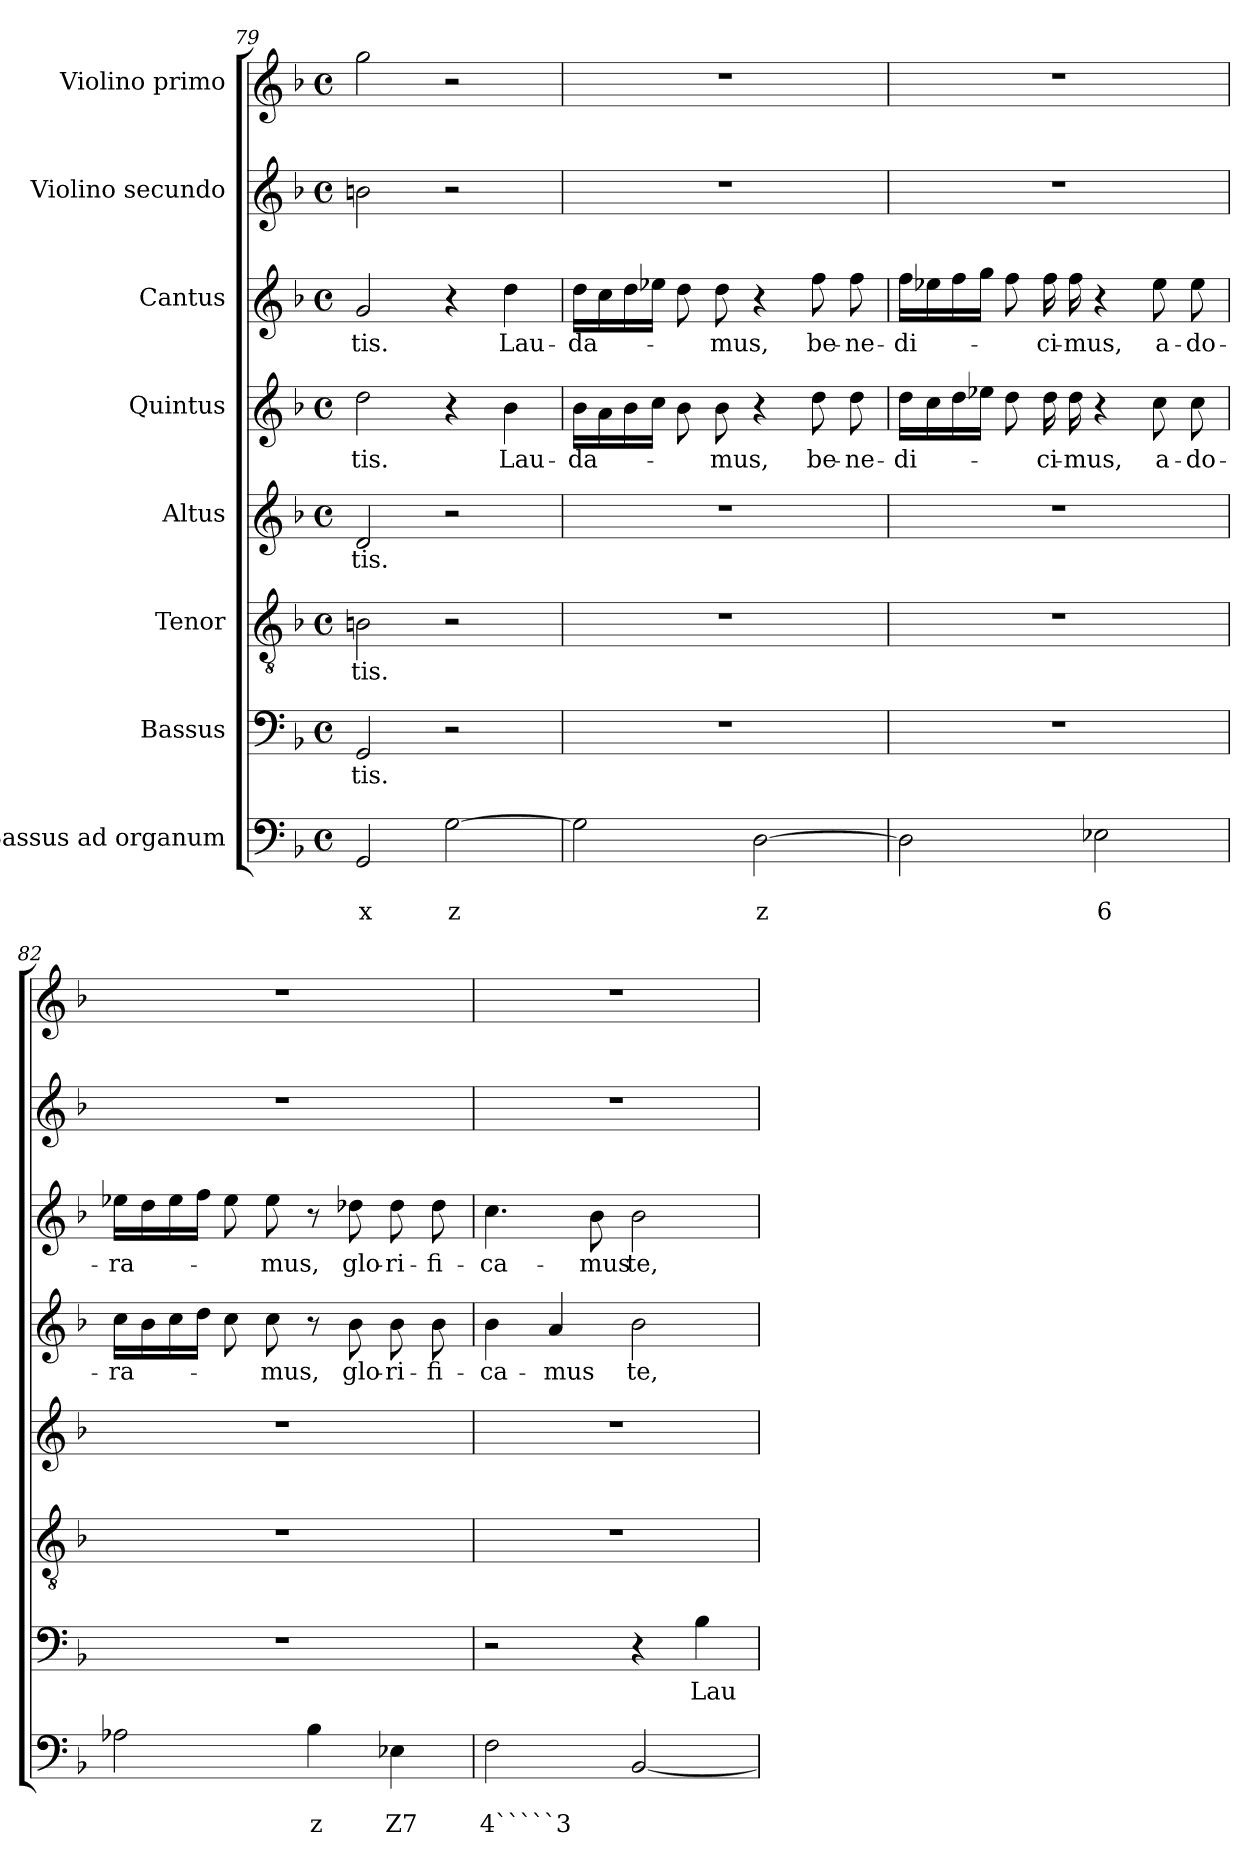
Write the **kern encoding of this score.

**kern	**text	**text	**kern	**text	**kern	**text	**kern	**text	**kern	**text	**kern	**text	**kern	**kern
*part8	*part8	*part8	*part7	*part7	*part6	*part6	*part5	*part5	*part4	*part4	*part3	*part3	*part2	*part1
*staff8	*staff8	*staff8	*staff7	*staff7	*staff6	*staff6	*staff5	*staff5	*staff4	*staff4	*staff3	*staff3	*staff2	*staff1
*I"Bassus ad  organum	*	*	*I"Bassus	*	*I"Tenor	*	*I"Altus	*	*I"Quintus	*	*I"Cantus	*	*I"Violino secundo	*I"Violino primo
!!LO:PB:g=z
*clefF4	*	*	*clefF4	*	*clefGv2	*	*clefG2	*	*clefG2	*	*clefG2	*	*clefG2	*clefG2
*k[b-]	*	*	*k[b-]	*	*k[b-]	*	*k[b-]	*	*k[b-]	*	*k[b-]	*	*k[b-]	*k[b-]
*F:	*	*	*F:	*	*F:	*	*F:	*	*F:	*	*F:	*	*F:	*F:
*M4/4	*	*	*M4/4	*	*M4/4	*	*M4/4	*	*M4/4	*	*M4/4	*	*M4/4	*M4/4
*met(c)	*	*	*met(c)	*	*met(c)	*	*met(c)	*	*met(c)	*	*met(c)	*	*met(c)	*met(c)
=79	=79	=79	=79	=79	=79	=79	=79	=79	=79	=79	=79	=79	=79	=79
!	!	!LO:LY:b	!	!LO:LY:b	!	!LO:LY:b	!	!LO:LY:b	!	!LO:LY:b	!	!LO:LY:b	!	!
2GG/	.	x	2GG/	-tis.	2Bn\	-tis.	2d/	-tis.	2dd\	-tis.	2g/	-tis.	2bn\	2gg\
!	!	!LO:LY:b	!	!	!	!	!	!	!	!	!	!	!	!
[2G\	.	z	2r	.	2r	.	2r	.	4r	.	4r	.	2r	2r
!	!	!	!	!	!	!	!	!	!	!LO:LY:b	!	!LO:LY:b	!	!
.	.	.	.	.	.	.	.	.	4b-\	Lau-	4dd\	Lau-	.	.
=80	=80	=80	=80	=80	=80	=80	=80	=80	=80	=80	=80	=80	=80	=80
!	!	!	!	!	!	!	!	!	!	!LO:LY:b	!	!LO:LY:b	!	!
2G\]	.	.	1r	.	1r	.	1r	.	16b-\LL	-da-	16dd\LL	-da-	1r	1r
.	.	.	.	.	.	.	.	.	16a\	.	16cc\	.	.	.
.	.	.	.	.	.	.	.	.	16b-\	.	16dd\	.	.	.
.	.	.	.	.	.	.	.	.	16cc\JJ	.	16ee-X\JJ	.	.	.
.	.	.	.	.	.	.	.	.	8b-\	.	8dd\	.	.	.
!	!	!	!	!	!	!	!	!	!	!LO:LY:b	!	!LO:LY:b	!	!
.	.	.	.	.	.	.	.	.	8b-\	-mus,	8dd\	-mus,	.	.
!	!	!LO:LY:b	!	!	!	!	!	!	!	!	!	!	!	!
[2D\	.	z	.	.	.	.	.	.	4r	.	4r	.	.	.
!	!	!	!	!	!	!	!	!	!	!LO:LY:b	!	!LO:LY:b	!	!
.	.	.	.	.	.	.	.	.	8dd\	be-	8ff\	be-	.	.
!	!	!	!	!	!	!	!	!	!	!LO:LY:b	!	!LO:LY:b	!	!
.	.	.	.	.	.	.	.	.	8dd\	-ne-	8ff\	-ne-	.	.
=81	=81	=81	=81	=81	=81	=81	=81	=81	=81	=81	=81	=81	=81	=81
!	!	!	!	!	!	!	!	!	!	!LO:LY:b	!	!LO:LY:b	!	!
2D\]	.	.	1r	.	1r	.	1r	.	16dd\LL	-di-	16ff\LL	-di-	1r	1r
.	.	.	.	.	.	.	.	.	16cc\	.	16ee-X\	.	.	.
.	.	.	.	.	.	.	.	.	16dd\	.	16ff\	.	.	.
.	.	.	.	.	.	.	.	.	16ee-X\JJ	.	16gg\JJ	.	.	.
.	.	.	.	.	.	.	.	.	8dd\	.	8ff\	.	.	.
!	!	!	!	!	!	!	!	!	!	!LO:LY:b	!	!LO:LY:b	!	!
.	.	.	.	.	.	.	.	.	16dd\	-ci-	16ff\	-ci-	.	.
!	!	!	!	!	!	!	!	!	!	!LO:LY:b	!	!LO:LY:b	!	!
.	.	.	.	.	.	.	.	.	16dd\	-mus,	16ff\	-mus,	.	.
!	!	!LO:LY:b	!	!	!	!	!	!	!	!	!	!	!	!
2E-X\	.	6	.	.	.	.	.	.	4r	.	4r	.	.	.
!	!	!	!	!	!	!	!	!	!	!LO:LY:b	!	!LO:LY:b	!	!
.	.	.	.	.	.	.	.	.	8cc\	a-	8ee-\	a-	.	.
!	!	!	!	!	!	!	!	!	!	!LO:LY:b	!	!LO:LY:b	!	!
.	.	.	.	.	.	.	.	.	8cc\	-do-	8ee-\	-do-	.	.
=82	=82	=82	=82	=82	=82	=82	=82	=82	=82	=82	=82	=82	=82	=82
!	!	!	!	!	!	!	!	!	!	!LO:LY:b	!	!LO:LY:b	!	!
2A-X\	.	.	1r	.	1r	.	1r	.	16cc\LL	-ra-	16ee-X\LL	-ra-	1r	1r
.	.	.	.	.	.	.	.	.	16b-\	.	16dd\	.	.	.
.	.	.	.	.	.	.	.	.	16cc\	.	16ee-\	.	.	.
.	.	.	.	.	.	.	.	.	16dd\JJ	.	16ff\JJ	.	.	.
.	.	.	.	.	.	.	.	.	8cc\	.	8ee-\	.	.	.
!	!	!	!	!	!	!	!	!	!	!LO:LY:b	!	!LO:LY:b	!	!
.	.	.	.	.	.	.	.	.	8cc\	-mus,	8ee-\	-mus,	.	.
!	!	!LO:LY:b	!	!	!	!	!	!	!	!	!	!	!	!
4B-\	.	z	.	.	.	.	.	.	8r	.	8r	.	.	.
!	!	!	!	!	!	!	!	!	!	!LO:LY:b	!	!LO:LY:b	!	!
.	.	.	.	.	.	.	.	.	8b-\	glo-	8dd-X\	glo-	.	.
!	!	!LO:LY:b	!	!	!	!	!	!	!	!LO:LY:b	!	!LO:LY:b	!	!
4E-X\	.	Z7	.	.	.	.	.	.	8b-\	-ri-	8dd-\	-ri-	.	.
!	!	!	!	!	!	!	!	!	!	!LO:LY:b	!	!LO:LY:b	!	!
.	.	.	.	.	.	.	.	.	8b-\	-fi-	8dd-\	-fi-	.	.
!!LO:LB:g=z
=83	=83	=83	=83	=83	=83	=83	=83	=83	=83	=83	=83	=83	=83	=83
!	!	!LO:LY:b	!	!	!	!	!	!	!	!LO:LY:b	!	!LO:LY:b	!	!
2F\	.	4`````3	2r	.	1r	.	1r	.	4b-\	-ca-	4.cc\	-ca-	1r	1r
!	!	!	!	!	!	!	!	!	!	!LO:LY:b	!	!	!	!
.	.	.	.	.	.	.	.	.	4a/	-mus	.	.	.	.
!	!	!	!	!	!	!	!	!	!	!	!	!LO:LY:b	!	!
.	.	.	.	.	.	.	.	.	.	.	8b-\	-mus	.	.
!	!	!	!	!	!	!	!	!	!	!LO:LY:b	!	!LO:LY:b	!	!
[2BB-/	.	.	4r	.	.	.	.	.	2b-\	te,	2b-\	te,	.	.
!	!	!	!	!LO:LY:b	!	!	!	!	!	!	!	!	!	!
.	.	.	4B-\	Lau-	.	.	.	.	.	.	.	.	.	.
=	=	=	=	=	=	=	=	=	=	=	=	=	=	=
*-	*-	*-	*-	*-	*-	*-	*-	*-	*-	*-	*-	*-	*-	*-
